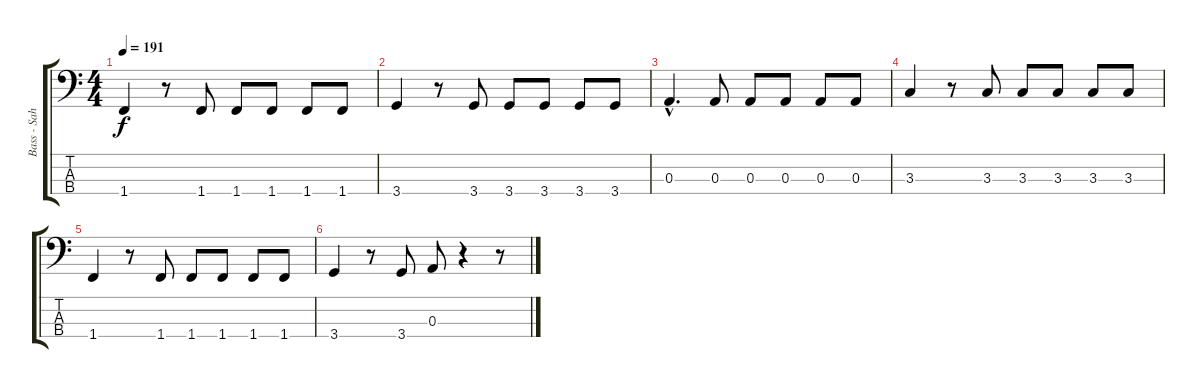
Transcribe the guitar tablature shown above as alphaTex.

\track ("Bass - Sahnie" "Bass - Sah") {instrument electricbassfinger}
\staff {score tabs}
\tuning (G2 D2 A1 E1) {hide}
\ts (4 4)
\tempo 191
\clef f4
\ks c
1.4.4{dy f} r.8 1.4.8 1.4.8 1.4.8 1.4.8 1.4.8 |
3.4.4 r.8 3.4.8 3.4.8 3.4.8 3.4.8 3.4.8 |
0.3{hac}.4{d} 0.3.8 0.3.8 0.3.8 0.3.8 0.3.8 |
3.3.4 r.8 3.3.8 3.3.8 3.3.8 3.3.8 3.3.8 |
1.4.4 r.8 1.4.8 1.4.8 1.4.8 1.4.8 1.4.8 |
3.4.4 r.8 3.4.8 0.3.8 r.4 r.8
